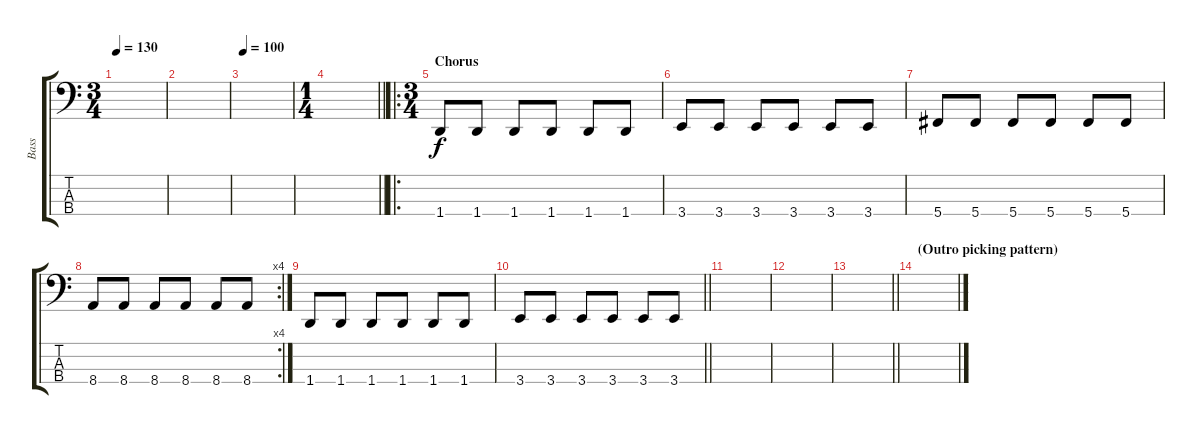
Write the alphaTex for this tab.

\track ("Bass" "Bass") {instrument electricbasspick}
\staff {score tabs}
\tuning (Gb2 Db2 Ab1 Db1) {hide}
\ts (3 4)
\tempo 130
\clef f4
\ks c
|
|
\tempo 100
|
\ts (1 4)
\barLineRight lightlight
|
\ro
\ts (3 4)
\section ("" "Chorus")
1.4.8 1.4.8 1.4.8 1.4.8 1.4.8 1.4.8 |
3.4.8 3.4.8 3.4.8 3.4.8 3.4.8 3.4.8 |
5.4.8 5.4.8 5.4.8 5.4.8 5.4.8 5.4.8 |
\rc 4
8.4.8 8.4.8 8.4.8 8.4.8 8.4.8 8.4.8 |
1.4.8 1.4.8 1.4.8 1.4.8 1.4.8 1.4.8 |
\barLineRight lightlight
3.4.8 3.4.8 3.4.8 3.4.8 3.4.8 3.4.8 |
|
|
\barLineRight lightlight
|
\section ("" "(Outro picking pattern)")
